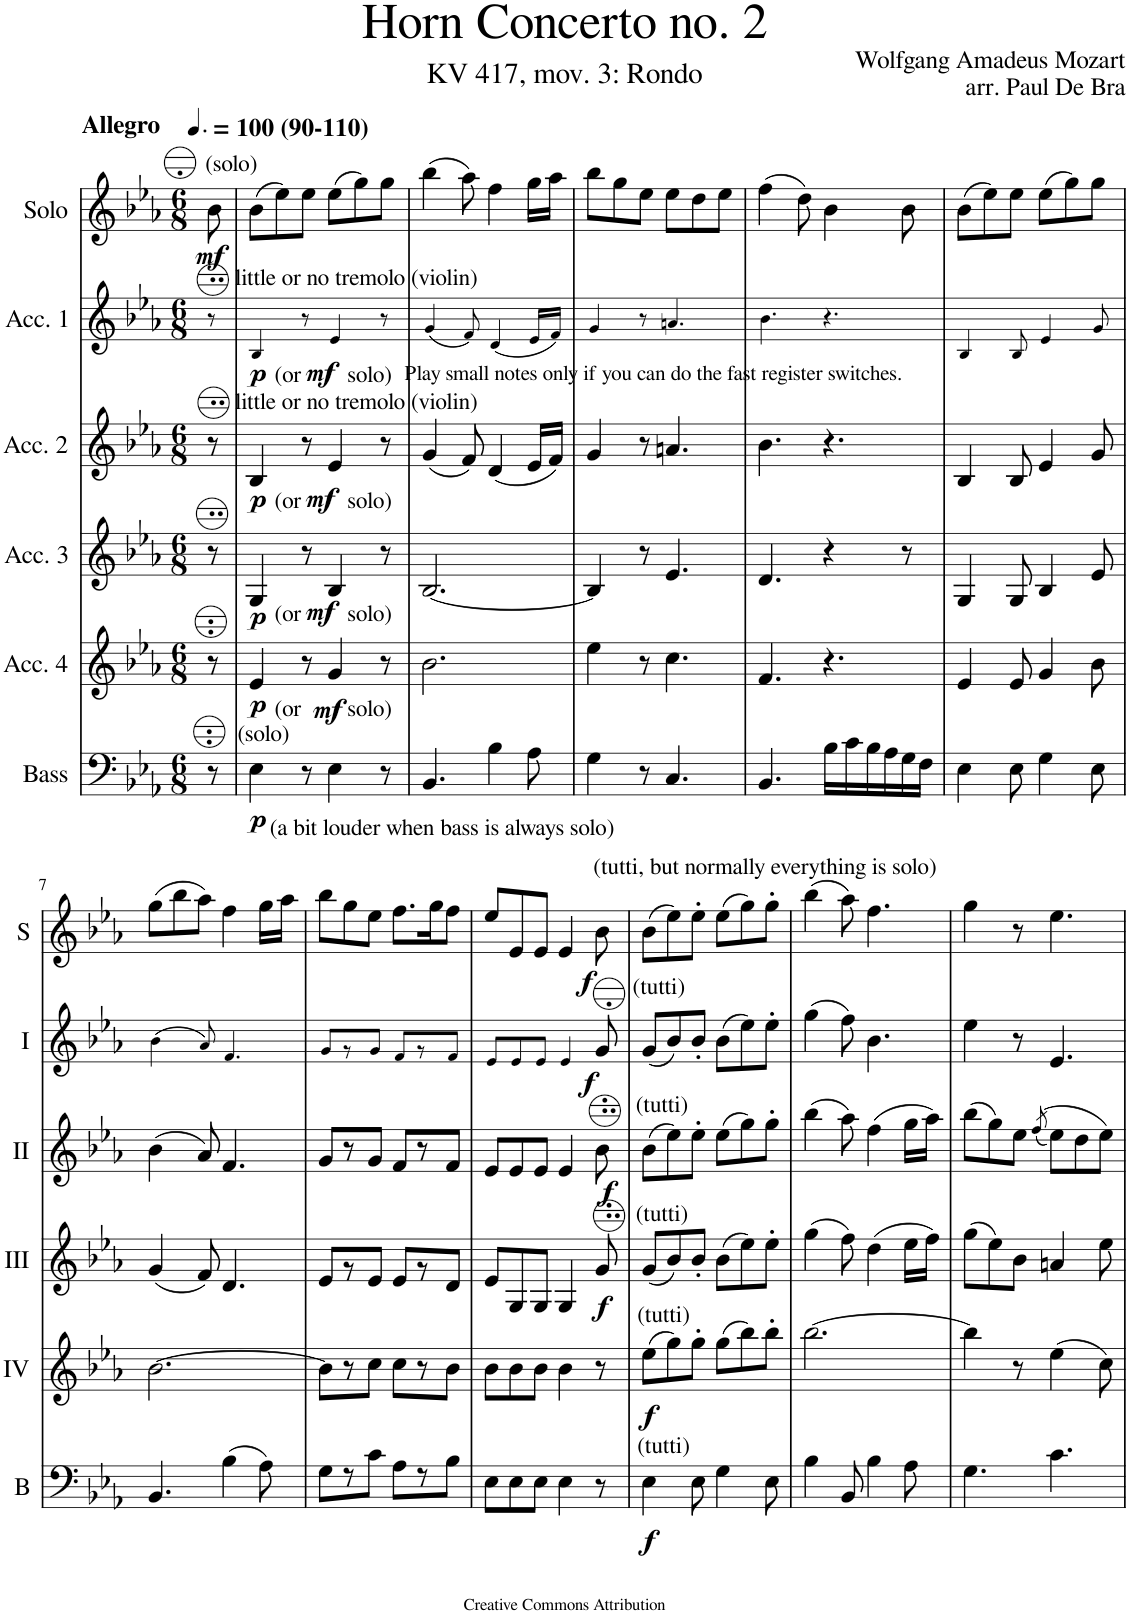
**kern	**dynam	**kern	**dynam	**kern	**dynam	**kern	**dynam	**kern	**dynam	**kern	**dynam
*part6	*part6	*part5	*part5	*part4	*part4	*part3	*part3	*part2	*part2	*part1	*part1
*staff6	*staff6	*staff5	*staff5	*staff4	*staff4	*staff3	*staff3	*staff2	*staff2	*staff1	*staff1
*I"Bass	*	*I"Acc. 4	*	*I"Acc. 3	*	*I"Acc. 2	*	*I"Acc. 1	*	*I"Solo	*
*I'B	*	*	*	*	*	*	*	*	*	*I'S	*
*clefF4	*	*clefG2	*	*clefG2	*	*clefG2	*	*clefG2	*	*clefG2	*
*Trd7c12	*	*Trd7c12	*	*	*	*	*	*Trd7c12	*	*Trd7c12	*
*k[b-e-a-]	*	*k[b-e-a-]	*	*k[b-e-a-]	*	*k[b-e-a-]	*	*k[b-e-a-]	*	*k[b-e-a-]	*
*M6/8	*	*M6/8	*	*M6/8	*	*M6/8	*	*M6/8	*	*M6/8	*
*MM150	*	*MM150	*	*MM150	*	*MM150	*	*MM150	*	*MM150	*
=1	=1	=1	=1	=1	=1	=1	=1	=1	=1	=1	=1
!	!	!	!	!	!	!	!	!	!	!LO:TX:a:B:t=Allegro	!
!	!	!	!	!	!	!	!	!	!	!LO:TX:a:B:t=(90-110)	!
!	!	!	!	!	!	!	!	!	!	!LO:TX:a:t=(solo)	!
!	!	!	!	!	!	!	!	!	!	!	!LO:DY:b
8r	.	8r	.	8r	.	8r	.	8r	.	8b-\	mf
=2	=2	=2	=2	=2	=2	=2	=2	=2	=2	=2	=2
!	!	!	!	!	!	!	!	!LO:TX:b:t=(or        solo)	!	!	!
!	!	!	!	!	!	!	!	!LO:TX:b:t=Play small notes only if you can do the fast register switches.	!	!	!
!	!	!	!	!	!	!	!	!LO:TX:a:t=little or no tremolo (violin)	!	!	!
!	!	!	!	!	!	!LO:TX:b:t=(or        solo)	!	!	!	!	!
!	!	!	!	!	!	!LO:TX:a:t=little or no tremolo (violin)	!	!	!	!	!
!	!	!	!	!LO:TX:b:t=(or        solo)	!	!	!	!	!	!	!
!	!	!LO:TX:b:t=(or        solo)	!	!	!	!	!	!	!	!	!
!LO:TX:a:t=(solo)	!	!	!	!	!	!	!	!	!	!	!
!LO:TX:b:t=(a bit louder when bass is always solo)	!	!	!	!	!	!	!	!	!	!	!
!	!LO:DY:b	!	!LO:DY:b	!	!LO:DY:b	!	!	!	!	!	!
!	!	!	!	!	!LO:DY:n=1:b	!	!LO:DY:b	!	!	!	!
!	!	!	!	!	!	!	!LO:DY:n=1:b	!	!LO:DY:b	!	!
!	!	!	!	!	!	!	!	!	!LO:DY:n=1:b	!	!
4E-\	p	4e-/	p	4G/	p mf	4B-/	p mf	4B-/	p mf	(8b-\L	.
.	.	.	.	.	.	.	.	.	.	8ee-\)	.
8r	.	8r	.	8r	.	8r	.	8r	.	8ee-\J	.
!	!	!	!LO:DY:b	!	!	!	!	!	!	!	!
4E-\	.	4g/	mf	4B-/	.	4e-/	.	4e-/	.	(8ee-\L	.
.	.	.	.	.	.	.	.	.	.	8gg\)	.
8r	.	8r	.	8r	.	8r	.	8r	.	8gg\J	.
=3	=3	=3	=3	=3	=3	=3	=3	=3	=3	=3	=3
4.BB-/	.	2.b-\	.	[2.B-/	.	(4g/	.	(4g/	.	(4bb-\	.
.	.	.	.	.	.	8f/)	.	8f/)	.	8aa-\)	.
4B-\	.	.	.	.	.	(4d/	.	(4d/	.	4ff\	.
8A-\	.	.	.	.	.	16e-/LL	.	16e-/LL	.	16gg\LL	.
.	.	.	.	.	.	16f/JJ)	.	16f/JJ)	.	16aa-\JJ	.
=4	=4	=4	=4	=4	=4	=4	=4	=4	=4	=4	=4
4G\	.	4ee-\	.	4B-/]	.	4g/	.	4g/	.	8bb-\L	.
.	.	.	.	.	.	.	.	.	.	8gg\	.
8r	.	8r	.	8r	.	8r	.	8r	.	8ee-\J	.
4.C/	.	4.cc\	.	4.e-/	.	4.an/	.	4.an/	.	8ee-\L	.
.	.	.	.	.	.	.	.	.	.	8dd\	.
.	.	.	.	.	.	.	.	.	.	8ee-\J	.
=5	=5	=5	=5	=5	=5	=5	=5	=5	=5	=5	=5
4.BB-/	.	4.f/	.	4.d/	.	4.b-\	.	4.b-\	.	(4ff\	.
.	.	.	.	.	.	.	.	.	.	8dd\)	.
16B-\LL	.	4.r	.	4r	.	4.r	.	4.r	.	4b-\	.
16c\	.	.	.	.	.	.	.	.	.	.	.
16B-\	.	.	.	.	.	.	.	.	.	.	.
16A-\	.	.	.	.	.	.	.	.	.	.	.
16G\	.	.	.	8r	.	.	.	.	.	8b-\	.
16F\JJ	.	.	.	.	.	.	.	.	.	.	.
=6	=6	=6	=6	=6	=6	=6	=6	=6	=6	=6	=6
4E-\	.	4e-/	.	4G/	.	4B-/	.	4B-/	.	(8b-\L	.
.	.	.	.	.	.	.	.	.	.	8ee-\)	.
8E-\	.	8e-/	.	8G/	.	8B-/	.	8B-/	.	8ee-\J	.
4G\	.	4g/	.	4B-/	.	4e-/	.	4e-/	.	(8ee-\L	.
.	.	.	.	.	.	.	.	.	.	8gg\)	.
8E-\	.	8b-\	.	8e-/	.	8g/	.	8g/	.	8gg\J	.
!!LO:LB:g=z
=7	=7	=7	=7	=7	=7	=7	=7	=7	=7	=7	=7
4.BB-/	.	[2.b-\	.	(4g/	.	(4b-\	.	(4b-\	.	(8gg\L	.
.	.	.	.	.	.	.	.	.	.	8bb-\	.
.	.	.	.	8f/)	.	8a-/)	.	8a-/)	.	8aa-\J)	.
(4B-\	.	.	.	4.d/	.	4.f/	.	4.f/	.	4ff\	.
8A-\)	.	.	.	.	.	.	.	.	.	16gg\LL	.
.	.	.	.	.	.	.	.	.	.	16aa-\JJ	.
=8	=8	=8	=8	=8	=8	=8	=8	=8	=8	=8	=8
8G\L	.	8b-\L]	.	8e-/L	.	8g/L	.	8g/L	.	8bb-\L	.
8r	.	8r	.	8r	.	8r	.	8r	.	8gg\	.
8c\J	.	8cc\J	.	8e-/J	.	8g/J	.	8g/J	.	8ee-\J	.
8A-\L	.	8cc\L	.	8e-/L	.	8f/L	.	8f/L	.	8.ff\L	.
8r	.	8r	.	8r	.	8r	.	8r	.	.	.
.	.	.	.	.	.	.	.	.	.	16gg\K	.
8B-\J	.	8b-\J	.	8d/J	.	8f/J	.	8f/J	.	8ff\J	.
=9	=9	=9	=9	=9	=9	=9	=9	=9	=9	=9	=9
8E-\L	.	8b-\L	.	8e-/L	.	8e-/L	.	8e-/L	.	8ee-/L	.
8E-\	.	8b-\	.	8G/	.	8e-/	.	8e-/	.	8e-/	.
8E-\J	.	8b-\J	.	8G/J	.	8e-/J	.	8e-/J	.	8e-/J	.
4E-\	.	4b-\	.	4G/	.	4e-/	.	4e-/	.	4e-/	.
!	!	!	!	!	!	!	!	!	!	!LO:TX:a:t=(tutti, but normally everything is solo)	!
!	!	!	!	!	!	!	!	!LO:TX:a:t=(tutti)	!	!	!
!	!	!	!	!	!	!LO:TX:a:t=(tutti)	!	!	!	!	!
!	!	!	!	!LO:TX:a:t=(tutti)	!	!	!	!	!	!	!
!	!	!	!	!	!LO:DY:b	!	!LO:DY:b	!	!LO:DY:b	!	!LO:DY:b
8r	.	8r	.	8g/	f	8b-\	f	8g/	f	8b-\	f
=10	=10	=10	=10	=10	=10	=10	=10	=10	=10	=10	=10
!	!	!LO:TX:a:t=(tutti)	!	!	!	!	!	!	!	!	!
!LO:TX:a:t=(tutti)	!	!	!	!	!	!	!	!	!	!	!
!	!LO:DY:b	!	!LO:DY:b	!	!	!	!	!	!	!	!
4E-\	f	(8ee-\L	f	(8g/L	.	(8b-\L	.	(8g/L	.	(8b-\L	.
.	.	8gg\)	.	8b-/)	.	8ee-\)	.	8b-/)	.	8ee-\)	.
8E-\	.	8gg'\J	.	8b-'/J	.	8ee-'\J	.	8b-'/J	.	8ee-'\J	.
4G\	.	(8gg\L	.	(8b-\L	.	(8ee-\L	.	(8b-\L	.	(8ee-\L	.
.	.	8bb-\)	.	8ee-\)	.	8gg\)	.	8ee-\)	.	8gg\)	.
8E-\	.	8bb-'\J	.	8ee-'\J	.	8gg'\J	.	8ee-'\J	.	8gg'\J	.
=11	=11	=11	=11	=11	=11	=11	=11	=11	=11	=11	=11
4B-\	.	[2.bb-\	.	(4gg\	.	(4bb-\	.	(4gg\	.	(4bb-\	.
8BB-/	.	.	.	8ff\)	.	8aa-\)	.	8ff\)	.	8aa-\)	.
4B-\	.	.	.	(4dd\	.	(4ff\	.	4.b-\	.	4.ff\	.
8A-\	.	.	.	16ee-\LL	.	16gg\LL	.	.	.	.	.
.	.	.	.	16ff\JJ)	.	16aa-\JJ)	.	.	.	.	.
=12	=12	=12	=12	=12	=12	=12	=12	=12	=12	=12	=12
4.G\	.	4bb-\]	.	(8gg\L	.	(8bb-\L	.	4ee-\	.	4gg\	.
.	.	.	.	8ee-\)	.	8gg\)	.	.	.	.	.
.	.	8r	.	8b-\J	.	8ee-\J	.	8r	.	8r	.
.	.	.	.	.	.	((>8qff/	.	.	.	.	.
4.c\	.	(4ee-\	.	4an/	.	8ee-\L)	.	4.e-/	.	4.ee-\	.
.	.	.	.	.	.	8dd\	.	.	.	.	.
.	.	8cc\)	.	8ee-\	.	8ee-\J)	.	.	.	.	.
=	=	=	=	=	=	=	=	=	=	=	=
*-	*-	*-	*-	*-	*-	*-	*-	*-	*-	*-	*-
